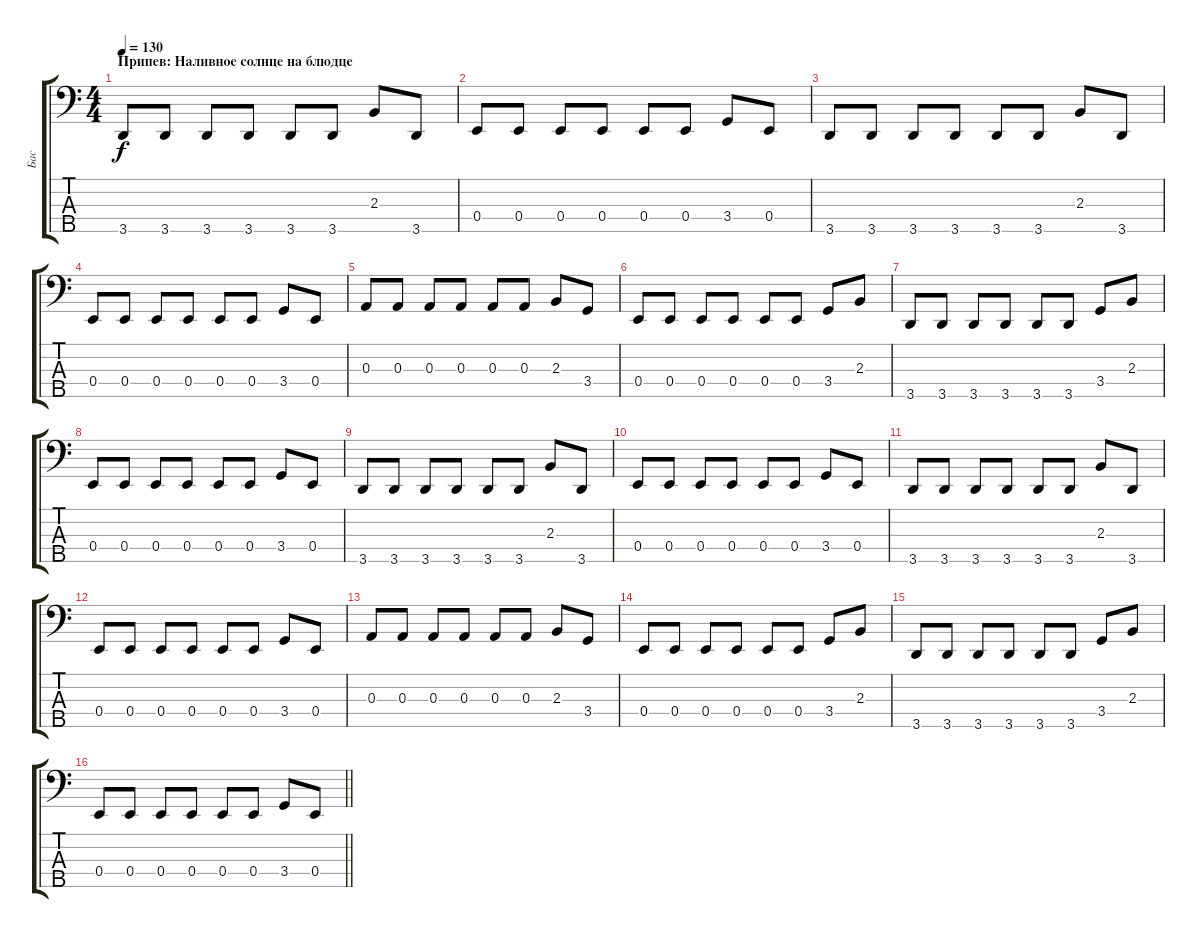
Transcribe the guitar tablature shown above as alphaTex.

\track ("Бас" "Бас") {instrument electricbassfinger}
\staff {score tabs}
\tuning (G2 D2 A1 E1 B0) {hide}
\ts (4 4)
\section ("" "Припев: Наливное солнце на блюдце")
\tempo 130
\clef f4
\ks c
3.5.8{dy f} 3.5.8 3.5.8 3.5.8 3.5.8 3.5.8 2.3.8 3.5.8 |
0.4.8 0.4.8 0.4.8 0.4.8 0.4.8 0.4.8 3.4.8 0.4.8 |
3.5.8 3.5.8 3.5.8 3.5.8 3.5.8 3.5.8 2.3.8 3.5.8 |
0.4.8 0.4.8 0.4.8 0.4.8 0.4.8 0.4.8 3.4.8 0.4.8 |
0.3.8 0.3.8 0.3.8 0.3.8 0.3.8 0.3.8 2.3.8 3.4.8 |
0.4.8 0.4.8 0.4.8 0.4.8 0.4.8 0.4.8 3.4.8 2.3.8 |
3.5.8 3.5.8 3.5.8 3.5.8 3.5.8 3.5.8 3.4.8 2.3.8 |
0.4.8 0.4.8 0.4.8 0.4.8 0.4.8 0.4.8 3.4.8 0.4.8 |
3.5.8 3.5.8 3.5.8 3.5.8 3.5.8 3.5.8 2.3.8 3.5.8 |
0.4.8 0.4.8 0.4.8 0.4.8 0.4.8 0.4.8 3.4.8 0.4.8 |
3.5.8 3.5.8 3.5.8 3.5.8 3.5.8 3.5.8 2.3.8 3.5.8 |
0.4.8 0.4.8 0.4.8 0.4.8 0.4.8 0.4.8 3.4.8 0.4.8 |
0.3.8 0.3.8 0.3.8 0.3.8 0.3.8 0.3.8 2.3.8 3.4.8 |
0.4.8 0.4.8 0.4.8 0.4.8 0.4.8 0.4.8 3.4.8 2.3.8 |
3.5.8 3.5.8 3.5.8 3.5.8 3.5.8 3.5.8 3.4.8 2.3.8 |
\barLineRight lightlight
0.4.8 0.4.8 0.4.8 0.4.8 0.4.8 0.4.8 3.4.8 0.4.8
